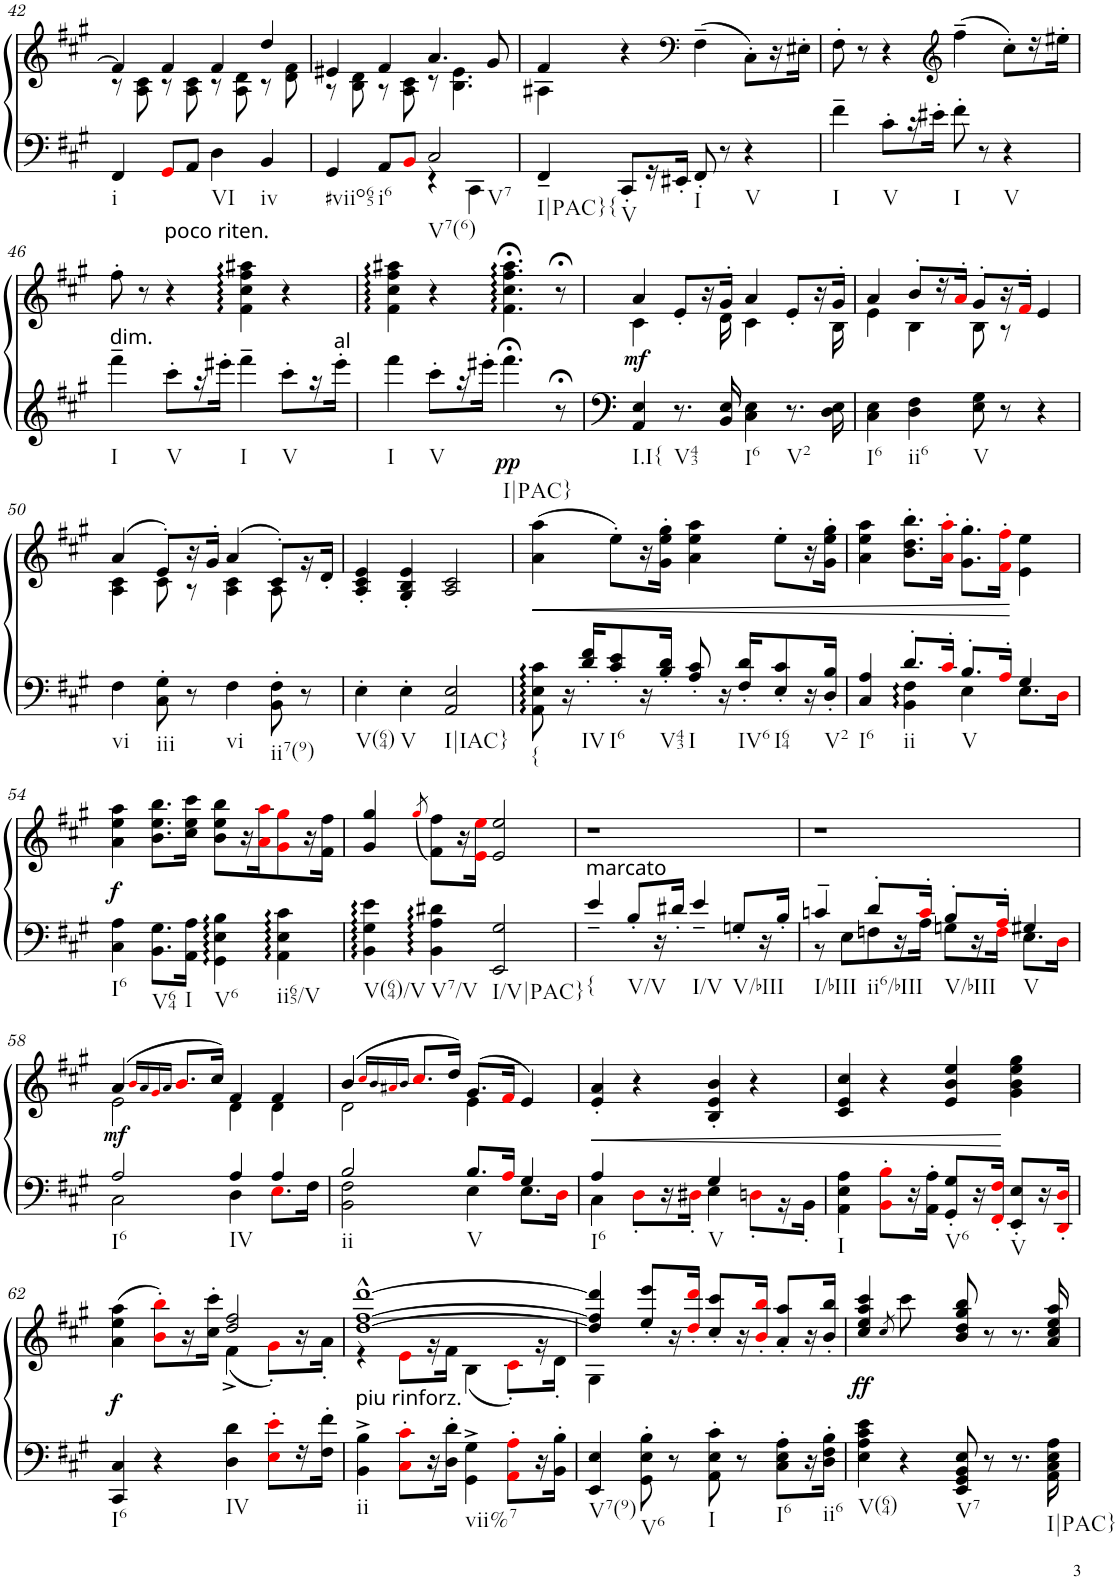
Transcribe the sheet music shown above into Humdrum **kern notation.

**kern	**kern	**dynam
*part1	*part1	*part1
*staff2	*staff1	*staff1/2
*I"Klavier	*	*
*I'Klav.	*	*
!!LO:PB:g=z
*clefF4	*clefG2	*
*k[f#c#g#]	*k[f#c#g#]	*
*A:	*A:	*
*M4/4	*M4/4	*
*met(c)	*met(c)	*
=42	=42	=42
*	*^	*
!LO:TX:b:t=i	!	!	!
4FF#/	4f#/]	8r	.
.	.	8A\ 8c#\	.
8GG#i/L	4f#/	8r	.
8AA/J	.	8A\ 8c#\	.
!LO:TX:b:t=VI	!	!	!
4D\	4f#/	8r	.
.	.	8A\ 8d\	.
!LO:TX:b:t=iv	!	!	!
4BB/	4dd/	8r	.
.	.	8d\ 8f#\	.
=43	=43	=43	=43
*^	*	*	*
!LO:TX:b:t=#viio65	!	!	!	!
4GG#/	2ryy	4e#X/	8r	.
.	.	.	8B\ 8d\	.
!LO:TX:b:t=i6	!	!	!	!
8AA/L	.	4f#/	8r	.
8BBi/J	.	.	8A\ 8c#\	.
!LO:TX:b:t=V7(6)	!	!	!	!
!LO:TX:b:t=V7	!	!	!	!
2C#/	4r	4.a/	8r	.
.	.	.	4.B\ 4.e#\	.
.	4CC#\	.	.	.
.	.	8g#/	.	.
*v	*v	*	*	*
=44	=44	=44	=44
!LO:TX:b:t=I|PAC}{	!	!	!
4FF#~/	4f#/	4A#X\	.
!LO:TX:b:t=V	!	!	!
8CC#'/L	4r	4ryy	.
16r	.	.	.
16EE#X'/JJ	.	.	.
*	*clefF4	*	*
!LO:TX:b:t=I	!	!	!
8FF#'/	(4F#~\	2ryy	.
8r	.	.	.
!LO:TX:b:t=V	!	!	!
4r	8C#'\L)	.	.
.	16r	.	.
.	16E#X'\JJ	.	.
*	*v	*v	*
=45	=45	=45
!LO:TX:b:t=I	!	!
4f#~\	8F#'\	.
.	8r	.
!LO:TX:b:t=V	!	!
8c#'\L	4r	.
16r	.	.
16e#X'\JJ	.	.
*	*clefG2	*
!LO:TX:b:t=I	!	!
8f#'\	(4ff#~\	.
8r	.	.
!LO:TX:b:t=V	!	!
4r	8cc#'\L)	.
.	16r	.
.	16ee#X'\JJ	.
!!LO:LB:g=z
=46	=46	=46
!LO:TX:a:t=dim.	!	!
!LO:TX:b:t=I	!	!
4fff#~\	8ff#'\	.
.	8r	.
!	!LO:TX:a:t=poco riten.	!
!LO:TX:b:t=V	!	!
8ccc#'\L	4r	.
16r	.	.
16eee#X'\JJ	.	.
!LO:TX:b:t=I	!	!
4fff#~\	4f#\ 4cc#\ 4ff#\ 4aa#X\	.
!LO:TX:b:t=V	!	!
8ccc#'\L	4r	.
16r	.	.
!LO:TX:a:t=al	!	!
16eee#'\JJ	.	.
=47	=47	=47
!LO:TX:b:t=I	!	!
4fff#\	4f#\ 4cc#\ 4ff#\ 4aa#X\	.
!LO:TX:b:t=V	!	!
8ccc#'\L	4r	.
16r	.	.
16eee#X'\JJ	.	.
!LO:TX:b:t=I|PAC}	!	!
!	!	!LO:DY:b=2
4.fff#;<\	4.f#\;< 4.cc#\;< 4.ff#\;< 4.aa#\;<	pp
8r;<	8r;<	.
=48	=48	=48
*	*^	*
!LO:TX:b:t=I.I{	!	!	!
!	!	!	!LO:DY:b
4AA/ 4E/	4a/	4c#\	mf
!LO:TX:b:t=V43	!	!	!
8.r	8e'/L	8ryy	.
.	16r	16ryy	.
16BB/ 16E/	16g#'/JJ	16d\	.
!LO:TX:b:t=I6	!	!	!
4C#\ 4E\	4a/	4c#\	.
!LO:TX:b:t=V2	!	!	!
8.r	8e'/L	8ryy	.
.	16r	16ryy	.
16D\ 16E\	16g#'/JJ	16B\	.
=49	=49	=49	=49
!LO:TX:b:t=I6	!	!	!
4C#\ 4E\	4a/	4e\	.
!LO:TX:b:t=ii6	!	!	!
4D\ 4F#\	8b'/L	4B\	.
.	16r	.	.
.	16a'i/JJ	.	.
!LO:TX:b:t=V	!	!	!
8E\ 8G#\	8g#'/L	8B\	.
8r	16r	8r	.
.	16f#'i/JJ	.	.
4r	4e/	4ryy	.
!!LO:LB:g=z	!!
=50	=50	=50	=50
!LO:TX:b:t=vi	!	!	!
4F#\	(4a/	4A\ 4c#\	.
!LO:TX:b:t=iii	!	!	!
8C#\' 8G#\'	8e'/L)	8c#\	.
8r	16r	8r	.
.	16g#'/JJ	.	.
!LO:TX:b:t=vi	!	!	!
4F#\	(4a/	4A\ 4c#\	.
!LO:TX:b:t=ii7(9)	!	!	!
8BB\' 8F#\'	8c#'/L)	8A\	.
8r	16r	8ryy	.
.	16d'/JJ	.	.
*	*v	*v	*
=51	=51	=51
!LO:TX:b:t=V(64)	!	!
4E'\	4A/' 4c#/' 4e/'	.
!LO:TX:b:t=V	!	!
4E'\	4G#/' 4B/' 4e/'	.
!LO:TX:b:t=I|IAC}	!	!
2AA/ 2E/	2A/ 2c#/	.
=52	=52	=52
!LO:TX:b:t={	!	!
!	!	!LO:HP:b
8AA\ 8E\ 8c#\	(4a\ 4aa\	<
16r	.	.
!LO:TX:b:t=IV	!	!
16d/' 16f#/'KL	.	.
!LO:TX:b:t=I6	!	!
8c#/' 8e/'	8ee'\L)	.
16r	16r	.
!LO:TX:b:t=V43	!	!
16B/' 16d/'JJ	16g#\' 16ee\' 16gg#\'JJ	.
!LO:TX:b:t=I	!	!
8A/' 8c#/'	4a\ 4ee\ 4aa\	.
16r	.	.
!LO:TX:b:t=IV6	!	!
16F#/' 16d/'KL	.	.
!LO:TX:b:t=I64	!	!
8E/' 8c#/'	8ee'\L	.
16r	16r	.
!LO:TX:b:t=V2	!	!
16D/' 16B/'JJ	16g#\' 16ee\' 16gg#\'JJ	.
=53	=53	=53
*^	*	*
!LO:TX:b:t=I6	!	!	!
4C#/ 4A/	4ryy	4a\ 4ee\ 4aa\	.
!LO:TX:b:t=ii	!	!	!
8.d'/L	4BB\ 4F#\	8.b\' 8.dd\' 8.bb\'L	.
16c#'i/Jk	.	16ai\' 16aai\'Jk	.
!LO:TX:b:t=V	!	!	!
8.B'/L	4E\	8.g#\' 8.gg#\'L	.
16A'i/Jk	.	16f#i\' 16ff#i\'Jk	.
4G#/	8.E\L	4e\ 4ee\	[
.	16Di\Jk	.	.
!!LO:LB:g=z
=54	=54	=54	=54
!LO:TX:b:t=I6	!	!	!
!	!	!	!LO:DY:b
*v	*v	*	*
4C#\ 4A\	4a\ 4ee\ 4aa\	f
!LO:TX:b:t=V64	!	!
8.BB\ 8.G#\L	8.b\ 8.ee\ 8.bb\L	.
!LO:TX:b:t=I	!	!
16AA\ 16A\Jk	16cc#\ 16ee\ 16ccc#\Jk	.
!LO:TX:b:t=V6	!	!
4GG#\ 4E\ 4B\	8b\ 8ee\ 8bb\L	.
.	16r	.
.	16ai\ 16aai\J	.
!LO:TX:b:t=ii65/V	!	!
4AA\ 4E\ 4c#\	8g#i\ 8gg#i\	.
.	16r	.
.	16f#\ 16ff#\JJ	.
=55	=55	=55
!LO:TX:b:t=V(64)/V	!	!
4BB\ 4G#\ 4e\	4g#/ 4gg#/	.
.	(8qgg#i/	.
!LO:TX:b:t=V7/V	!	!
4BB\ 4A\ 4d#X\	8f#\ 8ff#\L)	.
.	16r	.
.	16ei\ 16eei\JJ	.
!LO:TX:b:t=I/V|PAC}	!	!
2EE/ 2G#/	2e/ 2ee/	.
=56	=56	=56
!LO:TX:a:t=marcato	!	!
!LO:TX:b:t={	!	!
4e~/	1r	.
!LO:TX:b:t=V/V	!	!
8B'/L	.	.
16r	.	.
16d#X'/JJ	.	.
!LO:TX:b:t=I/V	!	!
4e~/	.	.
!LO:TX:b:t=V/bIII	!	!
8Gn'/L	.	.
16r	.	.
16B'/JJ	.	.
=57	=57	=57
*^	*	*
!LO:TX:b:t=I/bIII	!	!	!
4cn~/	8r	1r	.
.	8E\L	.	.
!LO:TX:b:t=ii6/bIII	!	!	!
8d'/L	8Fn\	.	.
16r	16ryy	.	.
16c'i/JJ	16A\JJ	.	.
!LO:TX:b:t=V/bIII	!	!	!
8B'/L	8Gn\L	.	.
16r	16ryy	.	.
16A'i/JJ	16Fi\JJ	.	.
!LO:TX:b:t=V	!	!	!
4G#X/	8.E\L	.	.
.	16Di\Jk	.	.
!!LO:LB:g=z
=58	=58	=58	=58
*	*	*^	*
!LO:TX:b:t=I6	!	!	!	!
!	!	!	!	!LO:DY:b
2A/	2C#\	(4a/	2e\	mf
.	.	16qbi/LL	.	.
.	.	16qa/	.	.
.	.	16qg#i/	.	.
.	.	16qa/JJ	.	.
.	.	8.bi/L	.	.
.	.	16cc#/Jk)	.	.
!LO:TX:b:t=IV	!	!	!	!
4A/	4D\	4f#/	4d\	.
4A/	8.Ei\L	4f#/	4d\	.
.	16F#\Jk	.	.	.
=59	=59	=59	=59	=59
!LO:TX:b:t=ii	!	!	!	!
2B/	2BB\ 2F#\	(4b/	2d\	.
.	.	16qcc#i/LL	.	.
.	.	16qb/	.	.
.	.	16qa#Xi/	.	.
.	.	16qb/JJ	.	.
.	.	8.cc#i/L	.	.
.	.	16dd/Jk)	.	.
!LO:TX:b:t=V	!	!	!	!
8.B/L	4E\	(8.g#/L	4e\	.
16Ai/Jk	.	16f#i/Jk	.	.
4G#/	8.E\L	4e/)	4ryy	.
.	16Di\Jk	.	.	.
*	*	*v	*v	*
=60	=60	=60	=60
!LO:TX:b:t=I6	!	!	!
!	!	!	!LO:HP:b
4A/	4C#\	4e/' 4a/'	<
4ryy	8D'i\L	4r	.
.	16r	.	.
.	16D#X'i\JJ	.	.
!LO:TX:b:t=V	!	!	!
4G#/	4E\	4B/' 4e/' 4b/'	.
4ryy	8Dn'i\L	4r	.
.	16r	.	.
.	16BB'\JJ	.	.
=61	=61	=61	=61
!LO:TX:b:t=I	!	!	!
*v	*v	*	*
4AA\ 4E\ 4A\	4c#/ 4e/ 4cc#/	.
8BBi\' 8Bi\'L	4r	.
16r	.	.
16AA\' 16A\'JJ	.	.
!LO:TX:b:t=V6	!	!
8GG#/' 8G#/'L	4e/ 4b/ 4ee/	.
16r	.	.
16FF#i/' 16F#i/'JJ	.	.
!LO:TX:b:t=V	!	!
8EE/' 8E/'L	4g#\ 4b\ 4ee\ 4gg#\	[
16r	.	.
16DDi/' 16Di/'JJ	.	.
!!LO:LB:g=z
=62	=62	=62
*	*^	*
!LO:TX:b:t=I6	!	!	!
!	!	!	!LO:DY:b
4CC#/ 4C#/	(4a\ 4ee\ 4aa\	2ryy	f
4r	8bi\' 8bbi\'L)	.	.
.	16r	.	.
.	16cc#\' 16ccc#\'JJ	.	.
!LO:TX:b:t=IV	!	!	!
4D\ 4d\	2dd/ 2ff#/	(4f#^\	.
8Ei\' 8ei\'L	.	8g#'i\L)	.
16r	.	16r	.
16F#\' 16f#\'JJ	.	16a'\JJ	.
=63	=63	=63	=63
!LO:TX:a:t=piu rinforz.	!	!	!
!LO:TX:b:t=ii	!	!	!
4BB\^ 4B\^	[1dd^^ [1ff#^^ [1ddd^^	4r	.
8C#i\' 8c#i\'L	.	8ei\L	.
16r	.	16r	.
16D\' 16d\'JJ	.	16f#\JJ	.
!LO:TX:b:t=vii%7	!	!	!
4GG#\^ 4G#\^	.	(4B\	.
8AAi\' 8Ai\'L	.	8c#'i\L)	.
16r	.	16r	.
16BB\' 16B\'JJ	.	16d'\JJ	.
=64	=64	=64	=64
!LO:TX:b:t=V7(9)	!	!	!
4EE/ 4E/	4dd/] 4ff#/] 4ddd/]	4G#\	.
!LO:TX:b:t=V6	!	!	!
8GG#\' 8E\' 8B\'	8ee/' 8eee/'L	4ryy	.
8r	16r	.	.
.	16ddi/' 16dddi/'JJ	.	.
!LO:TX:b:t=I	!	!	!
8AA\' 8E\' 8c#\'	8cc#/' 8ccc#/'L	2ryy	.
8r	16r	.	.
.	16bi/' 16bbi/'JJ	.	.
!LO:TX:b:t=I6	!	!	!
8C#\' 8E\' 8A\'L	8a/' 8aa/'L	.	.
16r	16r	.	.
!LO:TX:b:t=ii6	!	!	!
16D\' 16F#\' 16B\'JJ	16b/' 16bb/'JJ	.	.
*	*v	*v	*
=65	=65	=65
!LO:TX:b:t=V(64)	!	!
!	!	!LO:DY:b
4E\ 4A\ 4c#\ 4e\	4cc#/ 4ee/ 4aa/ 4ccc#/	ff
.	8qcc#/	.
4r	8ccc#\	.
.	8ryy	.
!LO:TX:b:t=V7	!	!
8EE/ 8GG#/ 8BB/ 8E/	8b/ 8dd/ 8gg#/ 8bb/	.
8r	8r	.
8.r	8.r	.
!LO:TX:b:t=I|PAC}	!	!
16AA\ 16C#\ 16E\ 16A\	16a/ 16cc#/ 16ee/ 16aa/	.
=	=	=
*-	*-	*-
